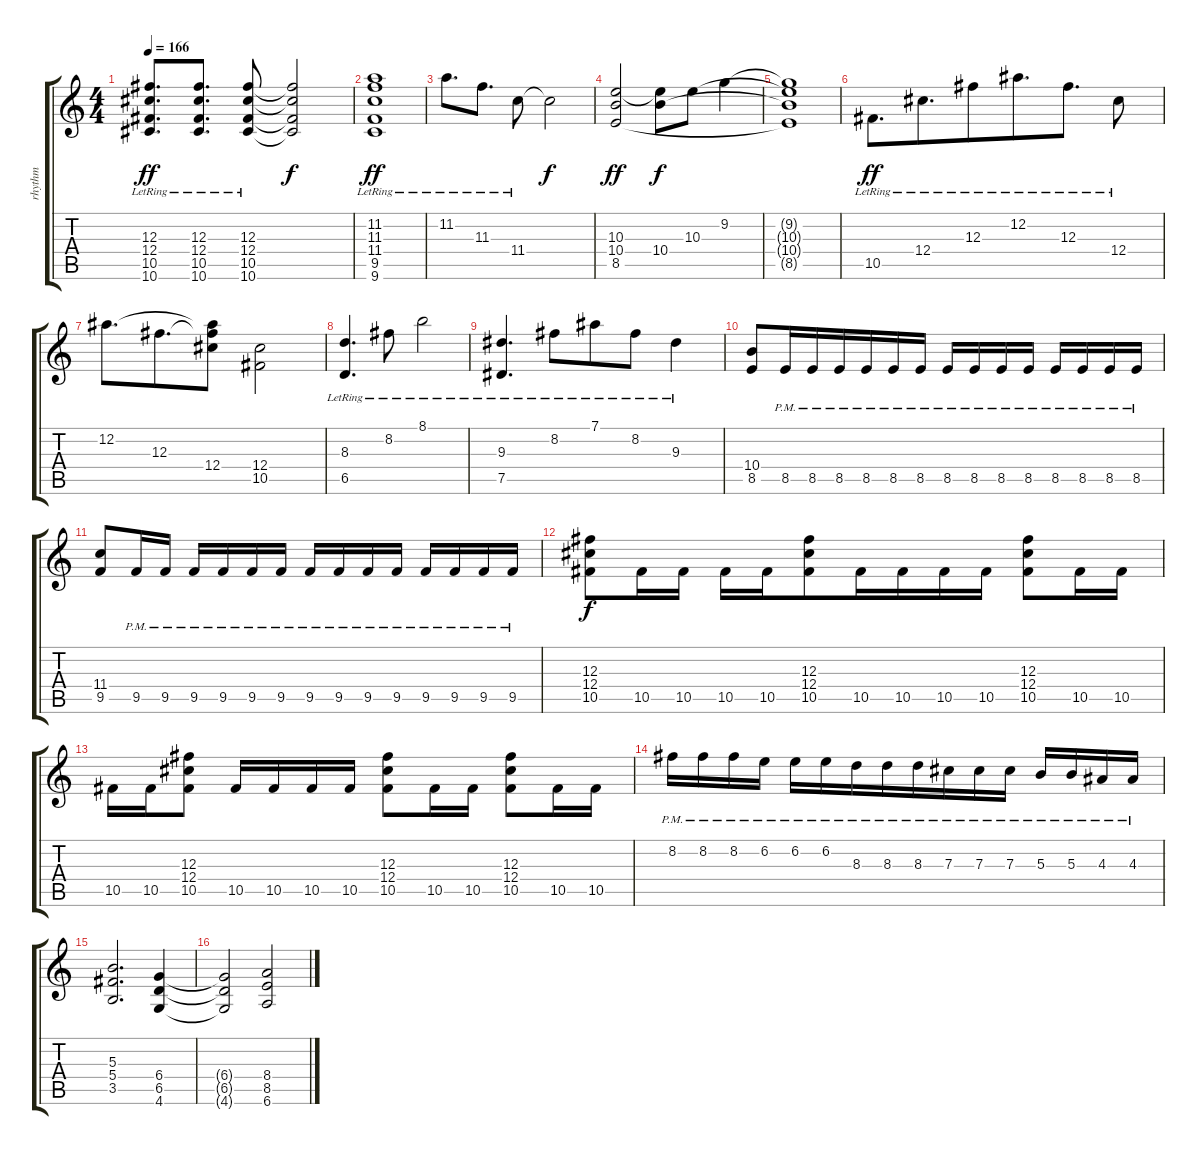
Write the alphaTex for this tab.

\track ("rhythm" "rhythm") {instrument distortionguitar}
\staff {score tabs}
\tuning (Eb4 Bb3 Gb3 Db3 Ab2 Eb2) {hide}
\ts (4 4)
\tempo 166
\clef g2
\ks c
(12.3{lr} 12.4{lr} 10.5{lr} 10.6).8{d dy ff} (12.3{lr} 12.4{lr} 10.5{lr} 10.6).8{d} (12.3{lr} 12.4{lr} 10.5 10.6).8 (12.3{t} 12.4{t} 10.5{t} 10.6{t}).2{dy f} |
(11.2{lr} 11.3{lr} 11.4{lr} 9.5{lr} 9.6{lr}).1{dy ff} |
11.2{lr}.8{d} 11.3{lr}.8{d} 11.4{lr}.8 11.4{t}.2{dy f} |
(10.3 10.4 8.5).2{dy ff} (10.3{t} 10.4).8{dy f beam merge} 10.3.8 9.2.4 |
(9.2{t} 10.3{t} 10.4{t} 8.5{t}).1 |
10.5{lr}.8{d dy ff beam merge} 12.4{lr}.8{d beam merge} 12.3{lr}.8{beam merge} 12.2{lr}.8{d} 12.3{lr}.8{d} 12.4{lr}.8 |
12.2.8{d} 12.3.8{d beam merge} (12.2{t} 12.3{t} 12.4).8{beam merge} (12.4 10.5).2 |
(8.3{lr} 6.5{lr}).4{d} 8.2{lr}.8 8.1{lr}.2 |
(9.3{lr} 7.5{lr}).4{d} 8.2{lr}.8{beam merge} 7.1{lr}.8{beam merge} 8.2{lr}.8{beam merge} 9.3{lr}.4 |
(10.4 8.5).8 8.5{pm}.16{beam merge} 8.5{pm}.16{beam merge} 8.5{pm}.16 8.5{pm}.16{beam merge} 8.5{pm}.16 8.5{pm}.16 8.5{pm}.16 8.5{pm}.16 8.5{pm}.16 8.5{pm}.16 8.5{pm}.16 8.5{pm}.16 8.5{pm}.16 8.5{pm}.16 |
(11.4 9.5).8 9.5{pm}.16 9.5{pm}.16 9.5{pm}.16 9.5{pm}.16 9.5{pm}.16 9.5{pm}.16 9.5{pm}.16 9.5{pm}.16 9.5{pm}.16 9.5{pm}.16 9.5{pm}.16 9.5{pm}.16 9.5{pm}.16 9.5{pm}.16 |
(12.3 12.4 10.5).8{dy f} 10.5.16{beam merge} 10.5.16 10.5.16 10.5.16 (12.3 12.4 10.5).8{beam merge} 10.5.16{beam merge} 10.5.16 10.5.16 10.5.16 (12.3 12.4 10.5).8{beam merge} 10.5.16 10.5.16 |
10.5.16 10.5.16{beam merge} (12.3 12.4 10.5).8 10.5.16{beam merge} 10.5.16 10.5.16 10.5.16 (12.3 12.4 10.5).8{beam merge} 10.5.16{beam merge} 10.5.16 (12.3 12.4 10.5).8{beam merge} 10.5.16 10.5.16 |
8.2{pm}.16{beam merge} 8.2{pm}.16{beam merge} 8.2{pm}.16{beam merge} 6.2{pm}.16 6.2{pm}.16 6.2{pm}.16{beam merge} 8.3{pm}.16 8.3{pm}.16{beam merge} 8.3{pm}.16 7.3{pm}.16 7.3{pm}.16{beam merge} 7.3{pm}.16 5.3{pm}.16{beam merge} 5.3{pm}.16 4.3{pm}.16{beam merge} 4.3{pm}.16 |
(5.3 5.4 3.5).2{d} (6.4 6.5 4.6).4 |
(6.4{t} 6.5{t} 4.6{t}).2 (8.4 8.5 6.6).2
